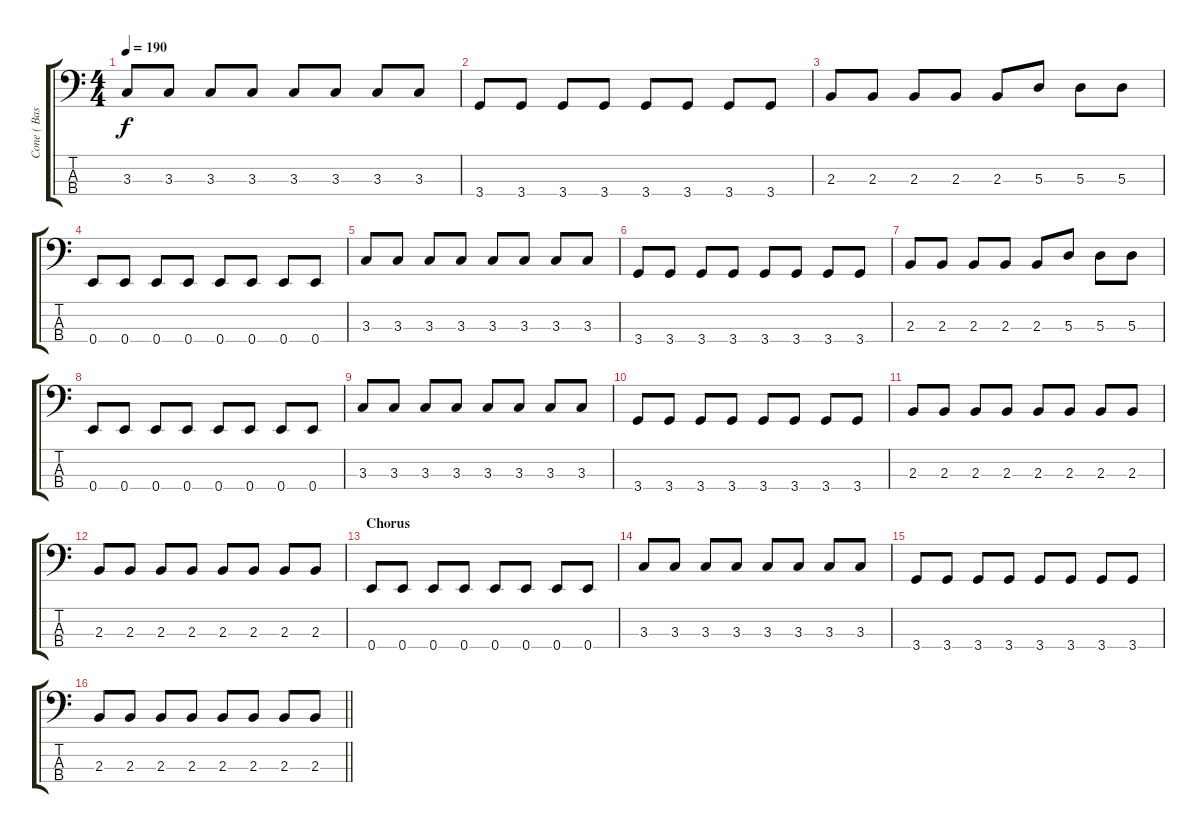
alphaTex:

\track ("Cone ( Bass )" "Cone ( Bas") {instrument electricbassfinger}
\staff {score tabs}
\tuning (G2 D2 A1 E1) {hide}
\ts (4 4)
\tempo 190
\clef f4
\ks c
3.3.8{dy f} 3.3.8 3.3.8 3.3.8 3.3.8 3.3.8 3.3.8 3.3.8 |
3.4.8 3.4.8 3.4.8 3.4.8 3.4.8 3.4.8 3.4.8 3.4.8 |
2.3.8 2.3.8 2.3.8 2.3.8 2.3.8 5.3.8 5.3.8 5.3.8 |
0.4.8 0.4.8 0.4.8 0.4.8 0.4.8 0.4.8 0.4.8 0.4.8 |
3.3.8 3.3.8 3.3.8 3.3.8 3.3.8 3.3.8 3.3.8 3.3.8 |
3.4.8 3.4.8 3.4.8 3.4.8 3.4.8 3.4.8 3.4.8 3.4.8 |
2.3.8 2.3.8 2.3.8 2.3.8 2.3.8 5.3.8 5.3.8 5.3.8 |
0.4.8 0.4.8 0.4.8 0.4.8 0.4.8 0.4.8 0.4.8 0.4.8 |
3.3.8 3.3.8 3.3.8 3.3.8 3.3.8 3.3.8 3.3.8 3.3.8 |
3.4.8 3.4.8 3.4.8 3.4.8 3.4.8 3.4.8 3.4.8 3.4.8 |
2.3.8 2.3.8 2.3.8 2.3.8 2.3.8 2.3.8 2.3.8 2.3.8 |
2.3.8 2.3.8 2.3.8 2.3.8 2.3.8 2.3.8 2.3.8 2.3.8 |
\section ("" "Chorus")
0.4.8 0.4.8 0.4.8 0.4.8 0.4.8 0.4.8 0.4.8 0.4.8 |
3.3.8 3.3.8 3.3.8 3.3.8 3.3.8 3.3.8 3.3.8 3.3.8 |
3.4.8 3.4.8 3.4.8 3.4.8 3.4.8 3.4.8 3.4.8 3.4.8 |
\barLineRight lightlight
2.3.8 2.3.8 2.3.8 2.3.8 2.3.8 2.3.8 2.3.8 2.3.8
